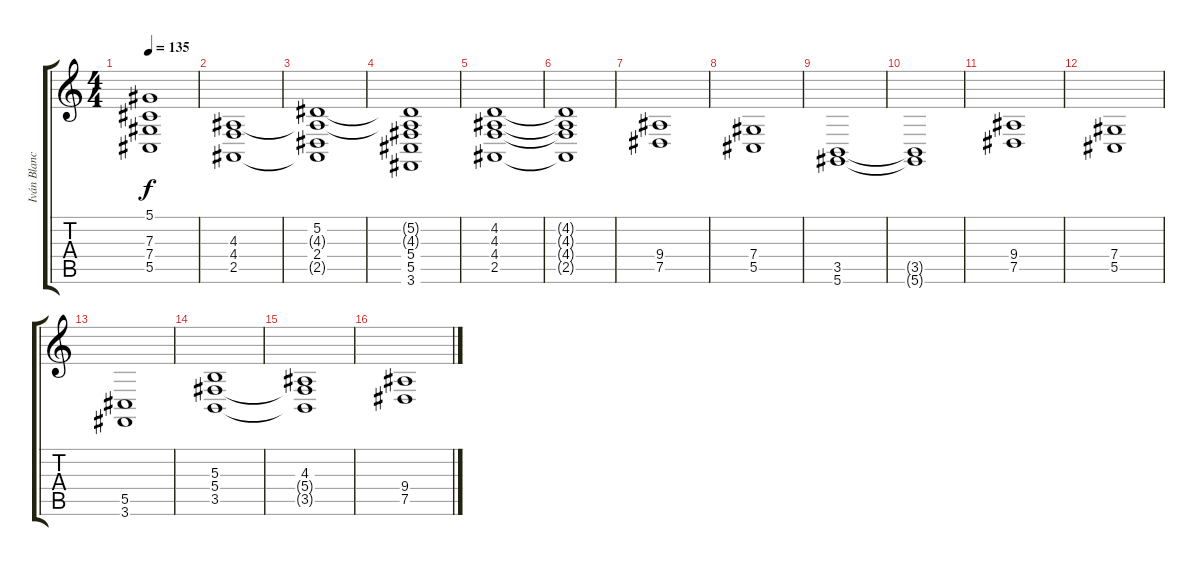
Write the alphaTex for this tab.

\track ("Iván Blanco (I)" "Iván Blanc") {instrument pad2warm}
\staff {score tabs}
\tuning (Eb4 Bb3 Gb3 Db3 Ab2 Eb2) {hide}
\ts (4 4)
\tempo 135
\clef g2
\ks c
(5.1{t} 7.3{t} 7.4{t} 5.5{t}).1{dy f} |
(4.3 4.4 2.5).1 |
(5.2 4.3{t} 2.4 2.5{t}).1 |
(5.2{t} 4.3{t} 5.4 5.5 3.6).1 |
(4.2 4.3 4.4 2.5).1 |
(4.2{t} 4.3{t} 4.4{t} 2.5{t}).1 |
(9.4 7.5).1 |
(7.4 5.5).1 |
(3.5 5.6).1 |
(3.5{t} 5.6{t}).1 |
(9.4 7.5).1 |
(7.4 5.5).1 |
(5.5 3.6).1 |
(5.3 5.4 3.5).1 |
(4.3 5.4{t} 3.5{t}).1 |
(9.4 7.5).1
